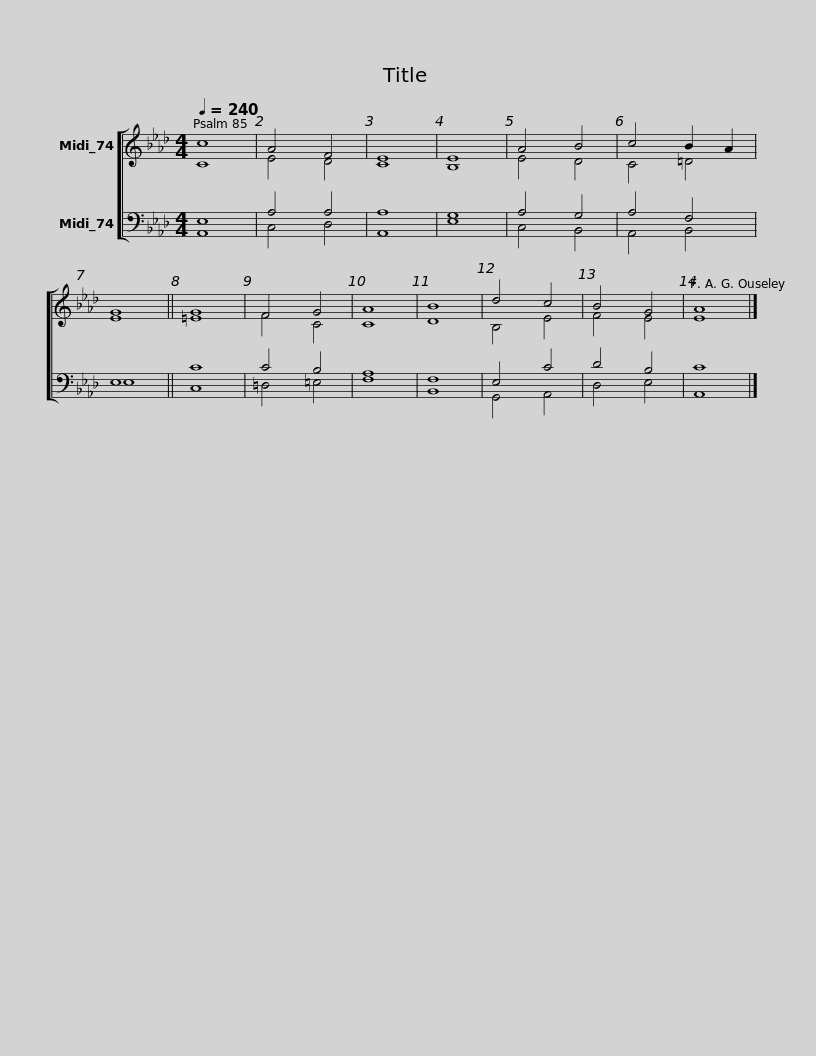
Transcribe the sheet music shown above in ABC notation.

X:1
%%score [ ( 1 2 ) ( 3 4 ) ]
L:1/8
Q:1/4=240
M:4/4
I:linebreak $
K:Ab
V:1 treble
V:2 treble
V:3 bass
V:4 bass
V:1
 c8 | A4 F4 | E8 | E8 | A4 B4 | %5
 c4 B2 A2 | G8 || G8 | F4 G4 | A8 | %10
 B8 | d4 c4 | B4 G4 | A8 |] %14
V:2
 C8 | E4 D4 | C8 | B,8 | E4 D4 | %5
 C4 =D4 | E8 || =E8 | F4 C4 | C8 | %10
 D8 | B,4 E4 | F4 E4 | E8 |] %14
V:3
 E,8 | A,4 A,4 | A,8 | G,8 | A,4 G,4 | %5
 A,4 F,4 | E,8 || C8 | C4 B,4 | A,8 | %10
 F,8 | E,4 C4 | D4 B,4 | C8 |] %14
V:4
 A,,8 | C,4 D,4 | A,,8 | E,8 | C,4 B,,4 | %5
 A,,4 B,,4 | E,8 || C,8 | =D,4 =E,4 | F,8 | %10
 B,,8 | G,,4 A,,4 | D,4 E,4 | A,,8 |] %14
